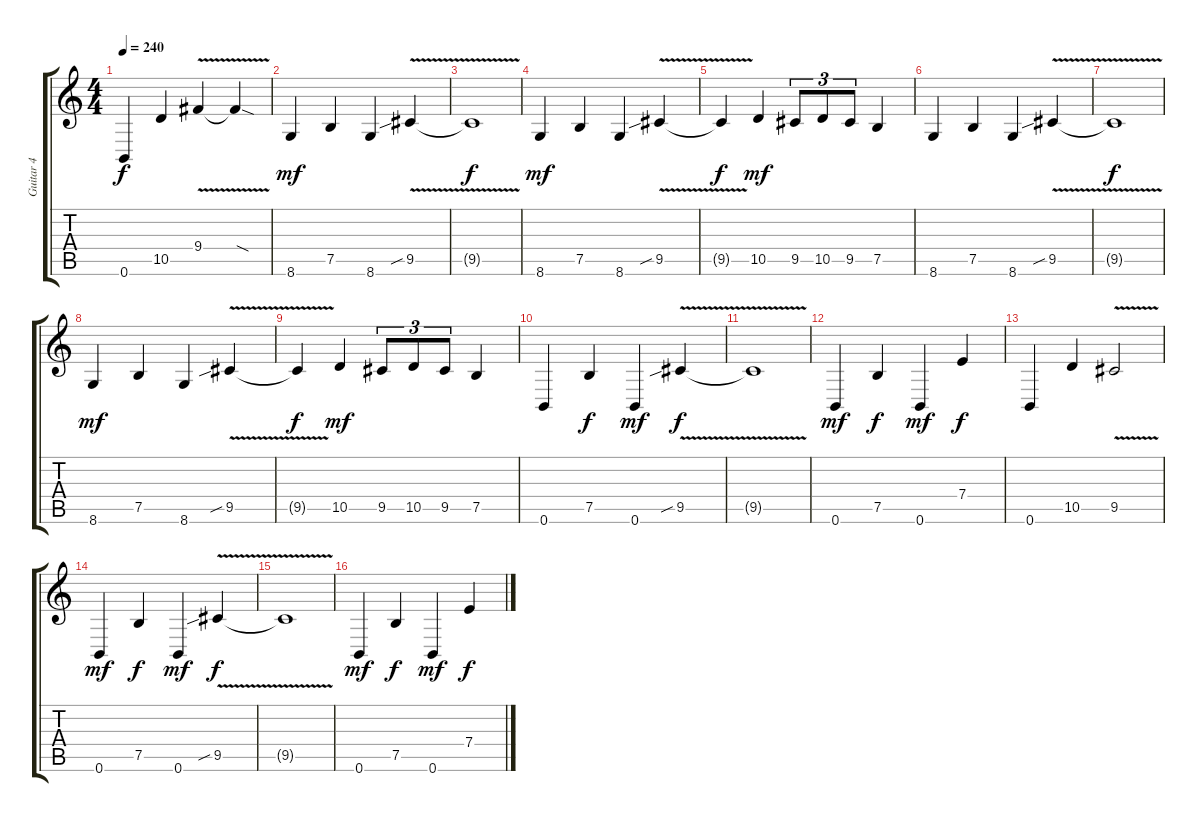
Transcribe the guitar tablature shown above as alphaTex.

\track ("Guitar 4" "Guitar 4") {instrument distortionguitar}
\staff {score tabs}
\tuning (B3 Gb3 D3 A2 E2 B1) {hide}
\ts (4 4)
\tempo 240
\clef g2
\ks c
0.6.4{dy f} 10.5.4 9.4{v}.4 9.4{sod t}.4 |
8.6.4{dy mf} 7.5.4 8.6.4 9.5{v sib}.4 |
9.5{t}.1{dy f} |
8.6.4{dy mf} 7.5.4 8.6.4 9.5{v sib}.4 |
9.5{t}.4{dy f} 10.5.4{dy mf} 9.5.8{tu (3 2)} 10.5.8{tu (3 2)} 9.5.8{tu (3 2)} 7.5.4 |
8.6.4 7.5.4 8.6.4 9.5{v sib}.4 |
9.5{t}.1{dy f} |
8.6.4{dy mf} 7.5.4 8.6.4 9.5{v sib}.4 |
9.5{t}.4{dy f} 10.5.4{dy mf} 9.5.8{tu (3 2)} 10.5.8{tu (3 2)} 9.5.8{tu (3 2)} 7.5.4 |
0.6.4 7.5.4{dy f} 0.6.4{dy mf} 9.5{v sib}.4{dy f} |
9.5{t}.1 |
0.6.4{dy mf} 7.5.4{dy f} 0.6.4{dy mf} 7.4.4{dy f} |
0.6.4 10.5.4 9.5{v}.2 |
0.6.4{dy mf} 7.5.4{dy f} 0.6.4{dy mf} 9.5{v sib}.4{dy f} |
9.5{t}.1 |
0.6.4{dy mf} 7.5.4{dy f} 0.6.4{dy mf} 7.4.4{dy f}
